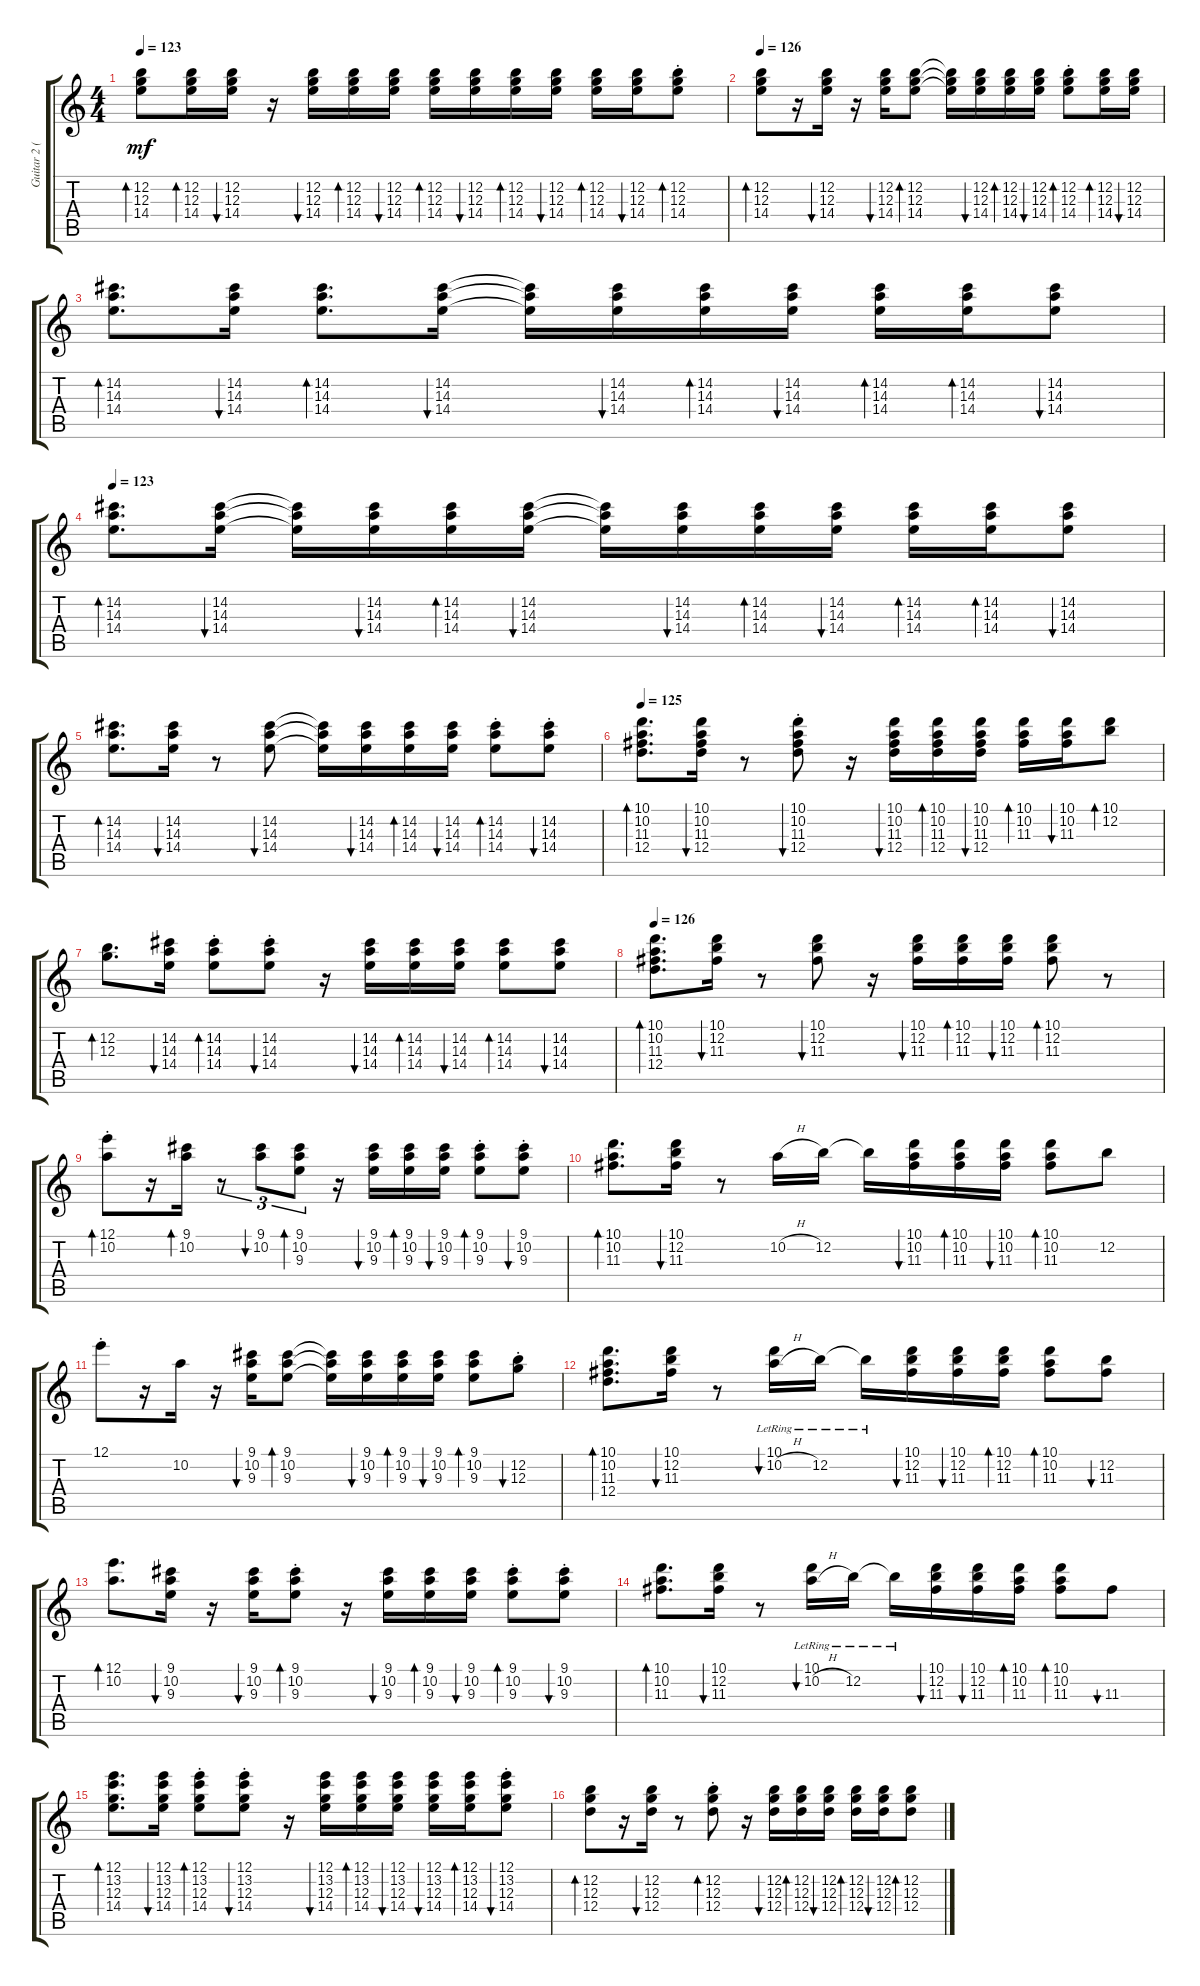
\track ("Guitar 2 (Jesse Ed Davis)" "Guitar 2 (") {instrument electricguitarclean}
\staff {score tabs}
\tuning (E4 B3 G3 D3 A2 E2) {hide}
\ts (4 4)
\tempo 123
\clef g2
\ks c
(12.2 12.3 14.4).8{bd 60 dy mf} (12.2 12.3 14.4).16{bd 60} (12.2 12.3 14.4).16{bu 60} r.16 (12.2 12.3 14.4).16{bu 60} (12.2 12.3 14.4).16{bd 60} (12.2 12.3 14.4).16{bu 60} (12.2 12.3 14.4).16{bd 60} (12.2 12.3 14.4).16{bu 60} (12.2 12.3 14.4).16{bd 60} (12.2 12.3 14.4).16{bu 60} (12.2 12.3 14.4).16{bd 60} (12.2 12.3 14.4).16{bu 60} (12.2{st} 12.3{st} 14.4{st}).8{bd 60} |
\tempo 126
(12.2 12.3 14.4).8{bd 60} r.16 (12.2 12.3 14.4).16{bu 60} r.16 (12.2 12.3 14.4).16{bu 60} (12.2 12.3 14.4).8{bd 60} (12.2{t} 12.3{t} 14.4{t}).16 (12.2 12.3 14.4).16{bu 60} (12.2 12.3 14.4).16{bd 60} (12.2 12.3 14.4).16{bu 60} (12.2{st} 12.3{st} 14.4{st}).8{bd 60} (12.2 12.3 14.4).16{bd 60} (12.2 12.3 14.4).16{bu 60} |
(14.2 14.3 14.4).8{d bd 60} (14.2 14.3 14.4).16{bu 60} (14.2 14.3 14.4).8{d bd 60} (14.2 14.3 14.4).16{bu 60} (14.2{t} 14.3{t} 14.4{t}).16 (14.2 14.3 14.4).16{bu 60} (14.2 14.3 14.4).16{bd 60} (14.2 14.3 14.4).16{bu 60} (14.2 14.3 14.4).16{bd 60} (14.2 14.3 14.4).16{bd 60} (14.2 14.3 14.4).8{bu 60} |
\tempo 123
(14.2 14.3 14.4).8{d bd 60} (14.2 14.3 14.4).16{bu 60} (14.2{t} 14.3{t} 14.4{t}).16 (14.2 14.3 14.4).16{bu 60} (14.2 14.3 14.4).16{bd 60} (14.2 14.3 14.4).16{bu 60} (14.2{t} 14.3{t} 14.4{t}).16 (14.2 14.3 14.4).16{bu 60} (14.2 14.3 14.4).16{bd 60} (14.2 14.3 14.4).16{bu 60} (14.2 14.3 14.4).16{bd 60} (14.2 14.3 14.4).16{bd 60} (14.2 14.3 14.4).8{bu 60} |
(14.2 14.3 14.4).8{d bd 60} (14.2 14.3 14.4).16{bu 60} r.8 (14.2 14.3 14.4).8{bu 30} (14.2{t} 14.3{t} 14.4{t}).16 (14.2 14.3 14.4).16{bu 60} (14.2 14.3 14.4).16{bd 60} (14.2 14.3 14.4).16{bu 60} (14.2{st} 14.3{st} 14.4{st}).8{bd 60} (14.2{st} 14.3{st} 14.4{st}).8{bu 60} |
\tempo 125
(10.1 10.2 11.3 12.4).8{d bd 60} (10.1 10.2 11.3 12.4).16{bu 60} r.8 (10.1{st} 10.2{st} 11.3{st} 12.4{st}).8{bu 60} r.16 (10.1 10.2 11.3 12.4).16{bu 60} (10.1 10.2 11.3 12.4).16{bd 60} (10.1 10.2 11.3 12.4).16{bu 60} (10.1 10.2 11.3).16{bd 60} (10.1 10.2 11.3).16{bu 60} (10.1 12.2).8{bd 60} |
(12.2 12.3).8{d bd 60} (14.2 14.3 14.4).16{bu 60} (14.2{st} 14.3{st} 14.4{st}).8{bd 60} (14.2{st} 14.3{st} 14.4{st}).8{bu 60} r.16 (14.2 14.3 14.4).16{bu 60} (14.2 14.3 14.4).16{bd 60} (14.2 14.3 14.4).16{bu 60} (14.2 14.3 14.4).8{bd 60} (14.2 14.3 14.4).8{bu 60} |
\tempo 126
(10.1 10.2 11.3 12.4).8{d bd 60} (10.1 12.2 11.3).16{bu 60} r.8 (10.1 12.2 11.3).8{bu 60} r.16 (10.1 12.2 11.3).16{bu 60} (10.1 12.2 11.3).16{bd 60} (10.1 12.2 11.3).16{bu 60} (10.1 12.2 11.3).8{bd 60} r.8 |
(12.1{st} 10.2{st}).8{bd 60} r.16 (9.1 10.2).16{bd 60} r.8{tu (3 2)} (9.1 10.2).8{tu (3 2) bu 60} (9.1 10.2 9.3).8{tu (3 2) bd 60} r.16 (9.1 10.2 9.3).16{bu 60} (9.1 10.2 9.3).16{bd 60} (9.1 10.2 9.3).16{bu 60} (9.1{st} 10.2{st} 9.3{st}).8{bd 60} (9.1{st} 10.2{st} 9.3{st}).8{bu 60} |
(10.1 10.2 11.3).8{d bd 60} (10.1 12.2 11.3).16{bu 60} r.8 10.2{h}.16 12.2.16 12.2{t}.16 (10.1 10.2 11.3).16{bu 60} (10.1 10.2 11.3).16{bd 60} (10.1 10.2 11.3).16{bu 60} (10.1 10.2 11.3).8{bd 60} 12.2.8 |
12.1{st}.8 r.16 10.2.16 r.16 (9.1 10.2 9.3).16{bu 60} (9.1 10.2 9.3).8{bd 60} (9.1{t} 10.2{t} 9.3{t}).16 (9.1 10.2 9.3).16{bu 60} (9.1 10.2 9.3).16{bd 60} (9.1 10.2 9.3).16{bu 60} (9.1 10.2 9.3).8{bd 60} (12.2{st} 12.3{st}).8{bu 60} |
(10.1 10.2 11.3 12.4).8{d bd 60} (10.1 12.2 11.3).16{bu 60} r.8 (10.1{lr} 10.2{h lr}).16{bu 60} 12.2{lr}.16 12.2{lr t}.16 (10.1 12.2 11.3).16{bu 60} (10.1 12.2 11.3).16{bu 60} (10.1 12.2 11.3).16{bd 60} (10.1 10.2 11.3).8{bd 60} (12.2 11.3).8{bu 60} |
(12.1 10.2).8{d bd 60} (9.1 10.2 9.3).16{bu 60} r.16 (9.1 10.2 9.3).16{bu 60} (9.1{st} 10.2{st} 9.3{st}).8{bd 60} r.16 (9.1 10.2 9.3).16{bu 60} (9.1 10.2 9.3).16{bd 60} (9.1 10.2 9.3).16{bu 60} (9.1{st} 10.2{st} 9.3{st}).8{bd 60} (9.1{st} 10.2{st} 9.3{st}).8{bu 60} |
(10.1 10.2 11.3).8{d bd 60} (10.1 12.2 11.3).16{bu 60} r.8 (10.1{lr} 10.2{h lr}).16{bu 60} 12.2{lr}.16 12.2{lr t}.16 (10.1 12.2 11.3).16{bu 60} (10.1 12.2 11.3).16{bu 60} (10.1 10.2 11.3).16{bd 60} (10.1 10.2 11.3).8{bd 60} 11.3.8{bu 60} |
(12.1 13.2 12.3 14.4).8{d bd 60} (12.1 13.2 12.3 14.4).16{bu 60} (12.1{st} 13.2{st} 12.3{st} 14.4{st}).8{bd 60} (12.1{st} 13.2{st} 12.3{st} 14.4{st}).8{bu 60} r.16 (12.1 13.2 12.3 14.4).16{bu 60} (12.1 13.2 12.3 14.4).16{bd 60} (12.1 13.2 12.3 14.4).16{bu 60} (12.1 13.2 12.3 14.4).16{bu 60} (12.1 13.2 12.3 14.4).16{bd 60} (12.1{st} 13.2{st} 12.3{st} 14.4{st}).8{bu 60} |
(12.2 12.3 12.4).8{bd 60} r.16 (12.2 12.3 12.4).16{bu 60} r.8 (12.2{st} 12.3{st} 12.4{st}).8{bd 60} r.16 (12.2 12.3 12.4).16{bu 60} (12.2 12.3 12.4).16{bd 60} (12.2 12.3 12.4).16{bu 60} (12.2 12.3 12.4).16{bd 60} (12.2 12.3 12.4).16{bu 60} (12.2 12.3 12.4).8{bd 60}
